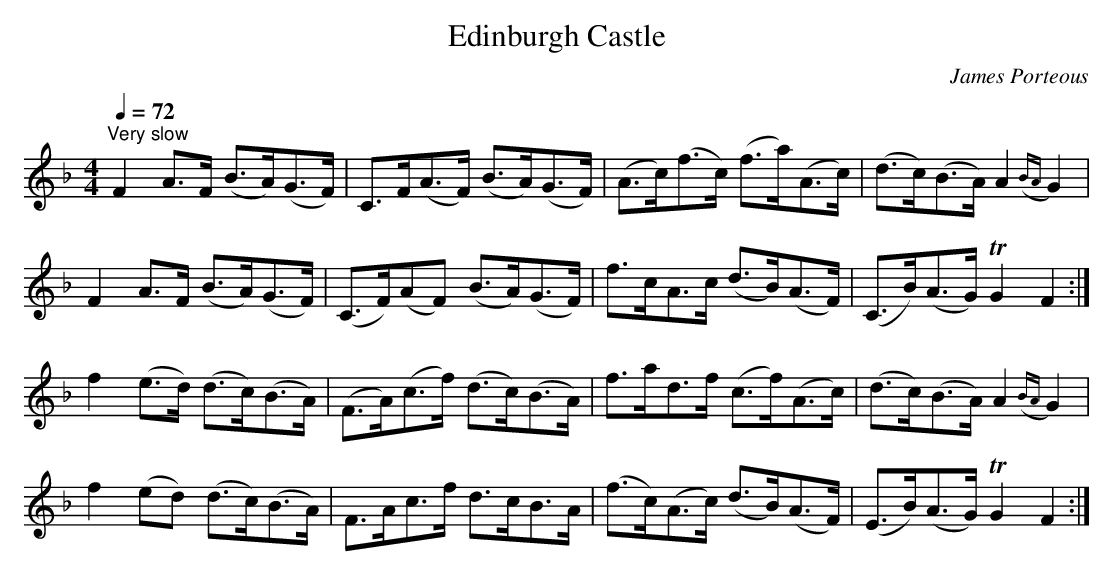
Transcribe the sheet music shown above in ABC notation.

X:1
T:Edinburgh Castle
C:James Porteous
M:4/4
L:1/8
Q:1/4=72
K:F
"^Very slow"
F2A>F   (B>A)(G>F)| C>F(A>F)  (B>A)(G>F)|(A>c)(f>c) (f>a)(A>c)|(d>c)(B>A)  A2({BA}G2)|
F2A>F   (B>A)(G>F)|(C>F)(AF)  (B>A)(G>F)| f>cA>c    (d>B)(A>F)|(C>B)(A>G) TG2     F2:|
f2(e>d) (d>c)(B>A)|(F>A)(c>f) (d>c)(B>A)| f>ad>f    (c>f)(A>c)|(d>c)(B>A)  A2({BA}G2)|
f2(ed)  (d>c)(B>A)| F>Ac>f     d>cB>A   |(f>c)(A>c) (d>B)(A>F)|(E>B)(A>G) TG2     F2:|
